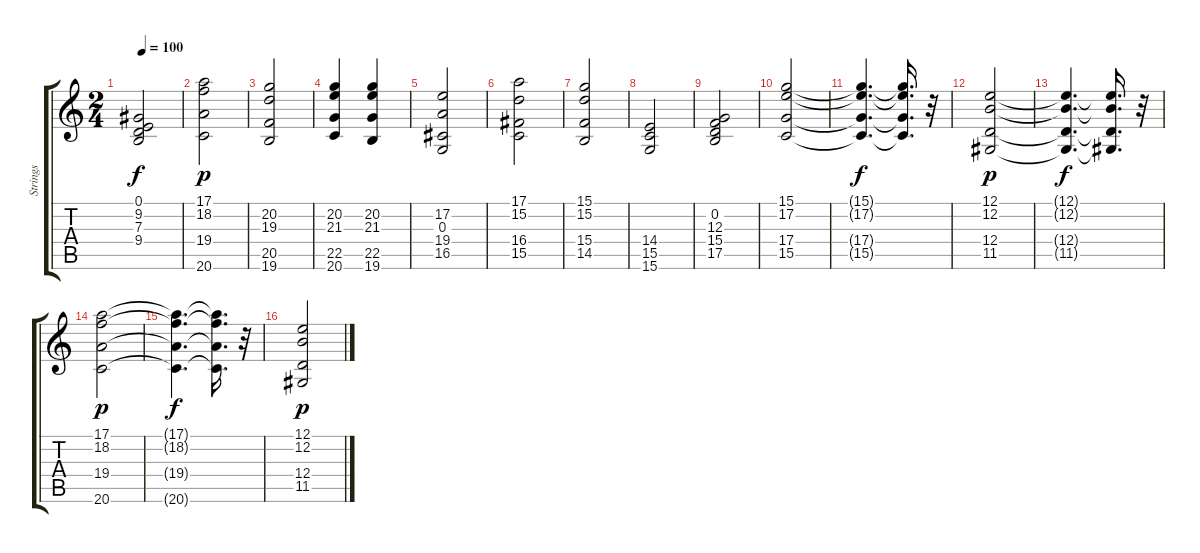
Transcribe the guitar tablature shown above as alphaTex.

\track ("Strings" "Strings") {instrument stringensemble2}
\staff {score tabs}
\tuning (E4 B3 G3 D3 A2 E2) {hide}
\ts (2 4)
\tempo 100
\clef g2
\ks c
(0.1{t} 9.2{t} 7.3{t} 9.4{t}).2{dy f} |
(17.1 18.2 19.4 20.6).2{dy p} |
(20.2 19.3 20.5 19.6).2 |
(20.2 21.3 22.5 20.6).4 (20.2 21.3 22.5 19.6).4 |
(17.2 0.3 19.4 16.5).2 |
(17.1 15.2 16.4 15.5).2 |
(15.1 15.2 15.4 14.5).2 |
(14.4 15.5 15.6).2 |
(0.2 12.3 15.4 17.5).2 |
(15.1 17.2 17.4 15.5).2 |
(15.1{t} 17.2{t} 17.4{t} 15.5{t}).4{d dy f} (15.1{t} 17.2{t} 17.4{t} 15.5{t}).16{d} r.32 |
(12.1 12.2 12.4 11.5).2{dy p} |
(12.1{t} 12.2{t} 12.4{t} 11.5{t}).4{d dy f} (12.1{t} 12.2{t} 12.4{t} 11.5{t}).16{d} r.32 |
(17.1 18.2 19.4 20.6).2{dy p} |
(17.1{t} 18.2{t} 19.4{t} 20.6{t}).4{d dy f} (17.1{t} 18.2{t} 19.4{t} 20.6{t}).16{d} r.32 |
(12.1 12.2 12.4 11.5).2{dy p}
